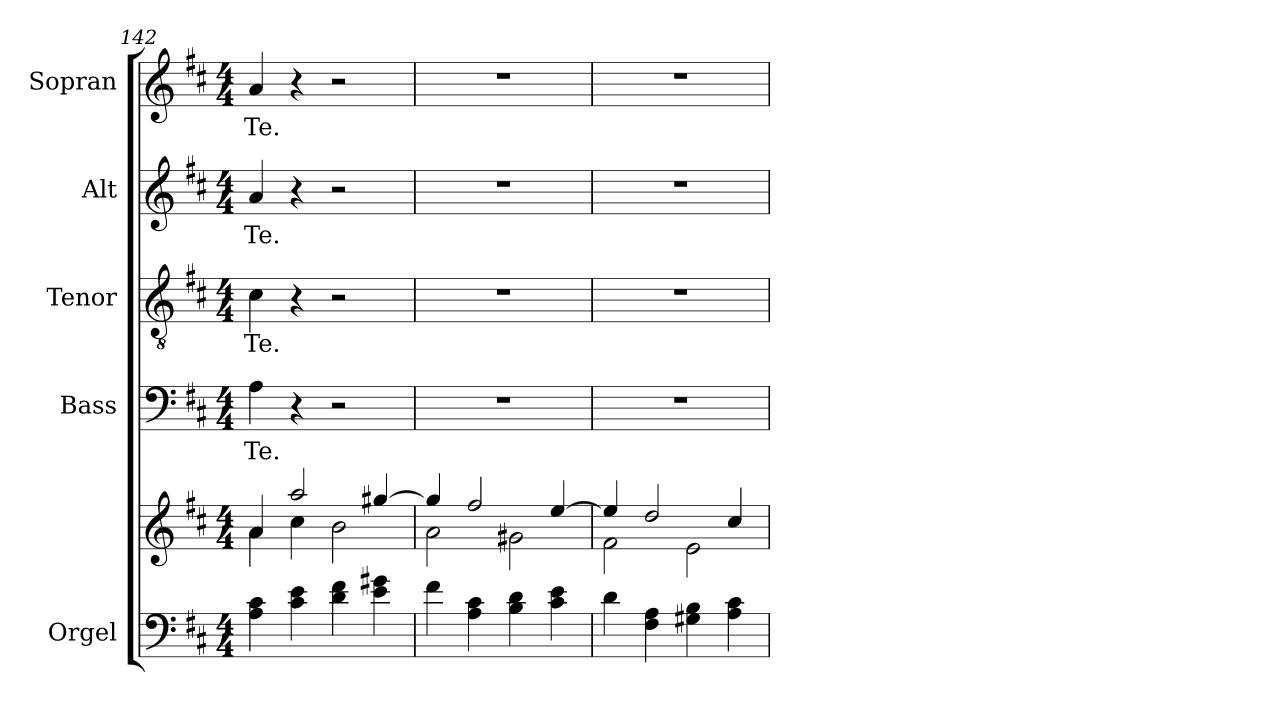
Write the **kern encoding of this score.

**kern	**kern	**kern	**text	**kern	**text	**kern	**text	**kern	**text
*part5	*part5	*part4	*part4	*part3	*part3	*part2	*part2	*part1	*part1
*staff6	*staff5	*staff4	*staff4	*staff3	*staff3	*staff2	*staff2	*staff1	*staff1
*I"Orgel	*	*I"Bass	*	*I"Tenor	*	*I"Alt	*	*I"Sopran	*
*I'Org.	*	*I'B	*	*I'T	*	*I'A	*	*I'S	*
*clefF4	*clefG2	*clefF4	*	*clefGv2	*	*clefG2	*	*clefG2	*
*k[f#c#]	*k[f#c#]	*k[f#c#]	*	*k[f#c#]	*	*k[f#c#]	*	*k[f#c#]	*
*D:	*D:	*D:	*	*D:	*	*D:	*	*D:	*
*M4/4	*M4/4	*M4/4	*	*M4/4	*	*M4/4	*	*M4/4	*
=142	=142	=142	=142	=142	=142	=142	=142	=142	=142
*	*^	*	*	*	*	*	*	*	*
!	!	!	!	!LO:LY:b	!	!LO:LY:b	!	!LO:LY:b	!	!LO:LY:b
4A\ 4c#\	4a/	4a\	4A\	Te.	4c#\	Te.	4a/	Te.	4a/	Te.
4c#\ 4e\	2aa/	4cc#\	4r	.	4r	.	4r	.	4r	.
4d\ 4f#\	.	2b\	2r	.	2r	.	2r	.	2r	.
4e\ 4g#X\	[>4gg#X/	.	.	.	.	.	.	.	.	.
=143	=143	=143	=143	=143	=143	=143	=143	=143	=143	=143
4f#\	4gg#/]	2a\	1r	.	1r	.	1r	.	1r	.
4A\ 4c#\	2ff#/	.	.	.	.	.	.	.	.	.
4B\ 4d\	.	2g#X\	.	.	.	.	.	.	.	.
4c#\ 4e\	[>4ee/	.	.	.	.	.	.	.	.	.
=144	=144	=144	=144	=144	=144	=144	=144	=144	=144	=144
4d\	4ee/]	2f#\	1r	.	1r	.	1r	.	1r	.
4F#\ 4A\	2dd/	.	.	.	.	.	.	.	.	.
4G#X\ 4B\	.	2e\	.	.	.	.	.	.	.	.
4A\ 4c#\	4cc#/	.	.	.	.	.	.	.	.	.
*	*v	*v	*	*	*	*	*	*	*	*
=	=	=	=	=	=	=	=	=	=
*-	*-	*-	*-	*-	*-	*-	*-	*-	*-
